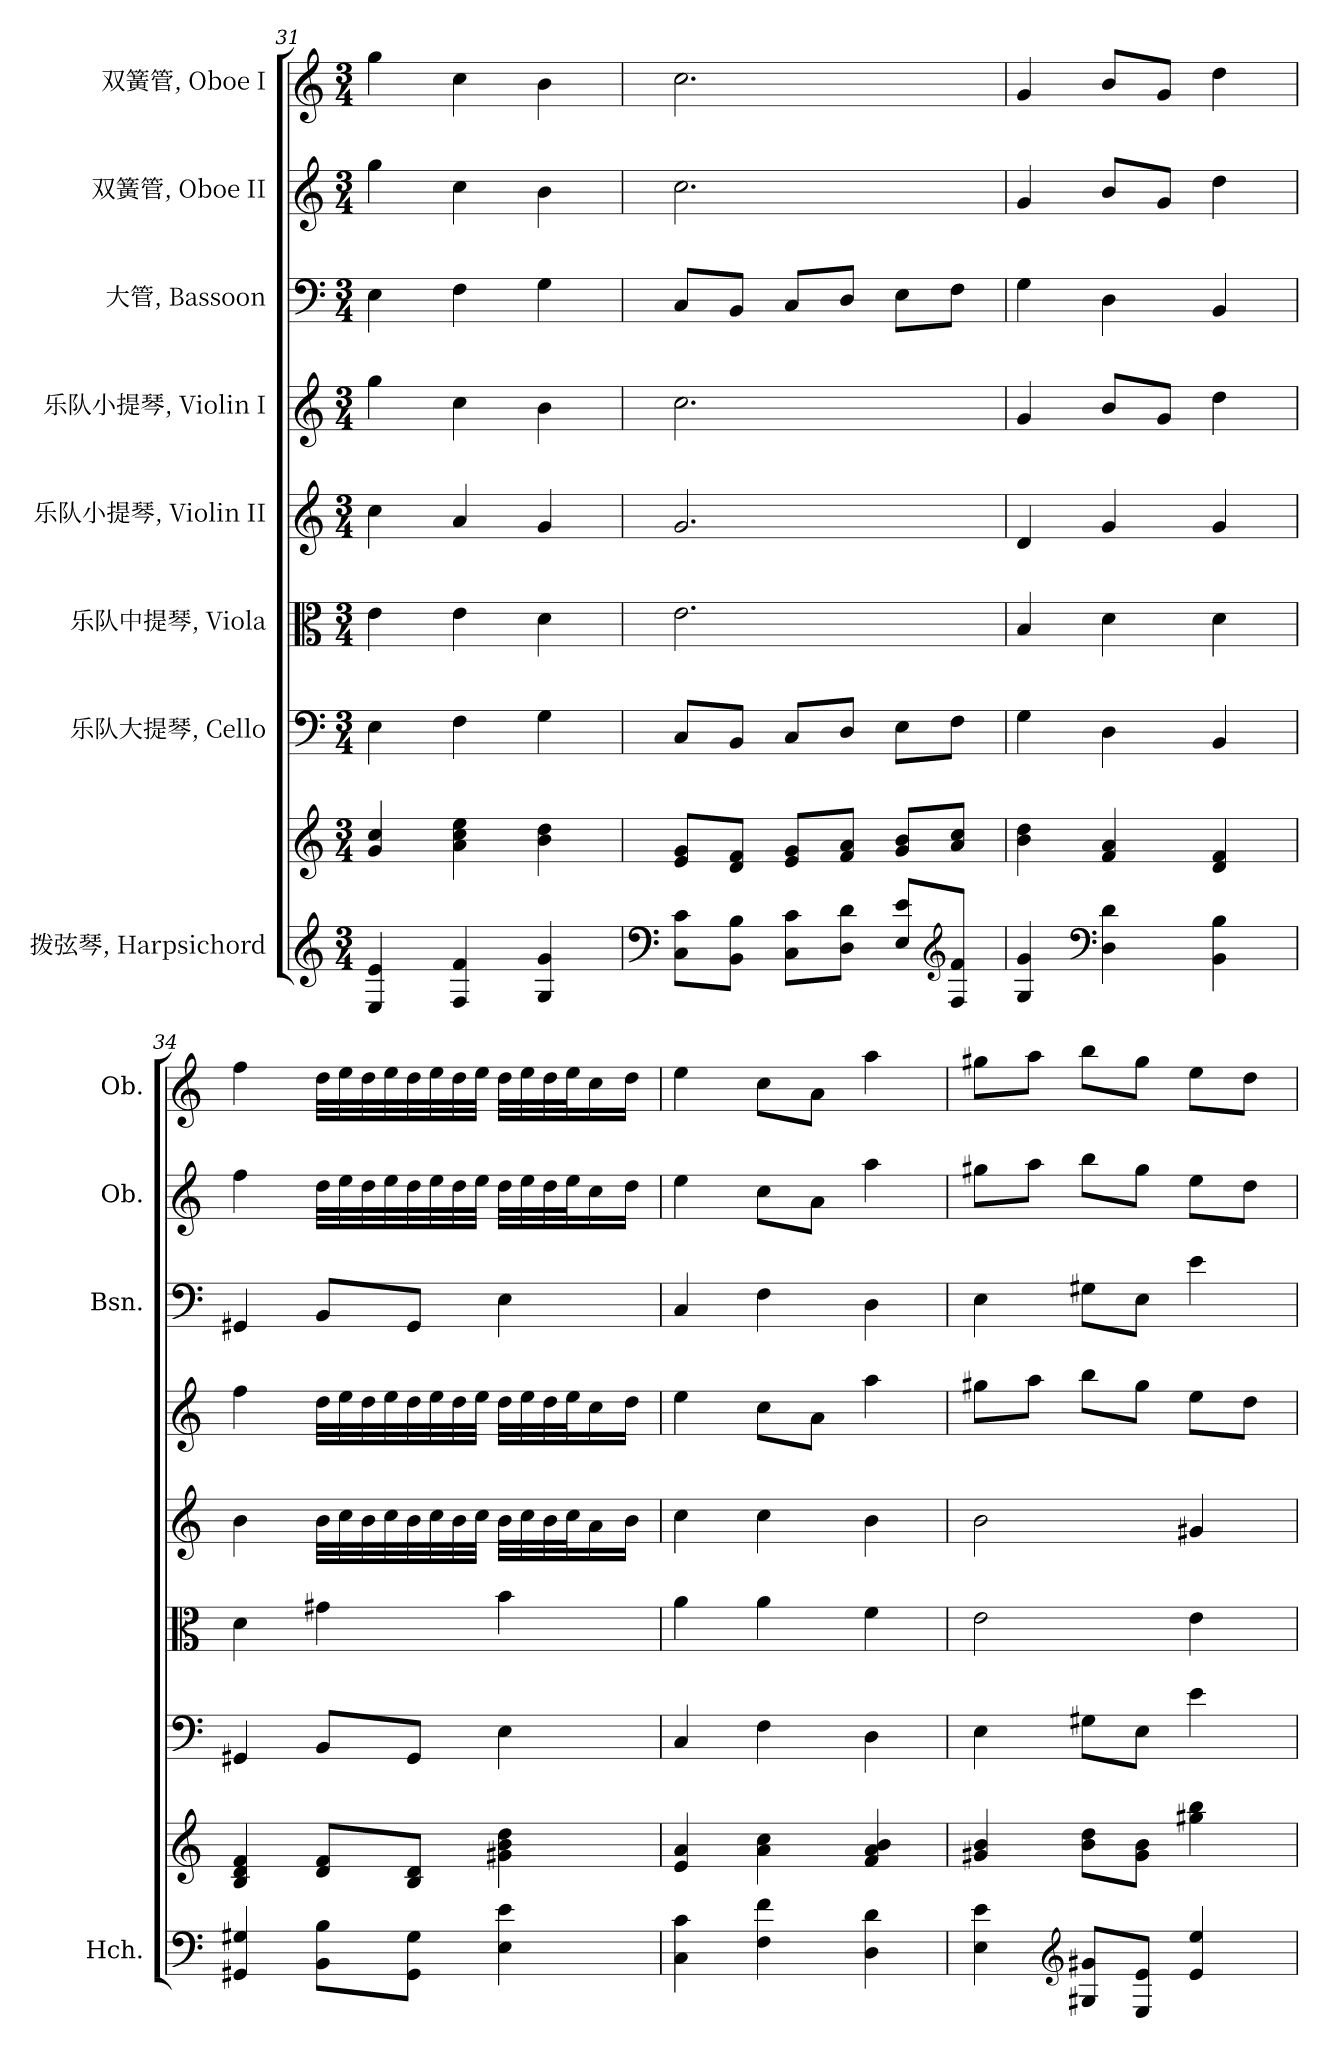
**kern	**kern	**kern	**kern	**kern	**kern	**kern	**kern	**kern
*part8	*part8	*part7	*part6	*part5	*part4	*part3	*part2	*part1
*staff9	*staff8	*staff7	*staff6	*staff5	*staff4	*staff3	*staff2	*staff1
*I"拨弦琴, Harpsichord	*	*I"乐队大提琴, Cello	*I"乐队中提琴, Viola	*I"乐队小提琴, Violin II	*I"乐队小提琴, Violin I	*I"大管, Bassoon	*I"双簧管, Oboe II	*I"双簧管, Oboe I
*I'Hch.	*	*	*	*	*	*I'Bsn.	*I'Ob.	*I'Ob.
*clefG2	*clefG2	*clefF4	*clefC3	*clefG2	*clefG2	*clefF4	*clefG2	*clefG2
*k[]	*k[]	*k[]	*k[]	*k[]	*k[]	*k[]	*k[]	*k[]
*M3/4	*M3/4	*M3/4	*M3/4	*M3/4	*M3/4	*M3/4	*M3/4	*M3/4
=31	=31	=31	=31	=31	=31	=31	=31	=31
4E/ 4e/	4g/ 4cc/	4E\	4e\	4cc\	4gg\	4E\	4gg\	4gg\
4F/ 4f/	4a\ 4cc\ 4ee\	4F\	4e\	4a/	4cc\	4F\	4cc\	4cc\
4G/ 4g/	4b\ 4dd\	4G\	4d\	4g/	4b\	4G\	4b\	4b\
=32	=32	=32	=32	=32	=32	=32	=32	=32
*clefF4	*	*	*	*	*	*	*	*
8C\ 8c\L	8e/ 8g/L	8C/L	2.e\	2.g/	2.cc\	8C/L	2.cc\	2.cc\
8BB\ 8B\J	8d/ 8f/J	8BB/J	.	.	.	8BB/J	.	.
8C\ 8c\L	8e/ 8g/L	8C/L	.	.	.	8C/L	.	.
8D\ 8d\J	8f/ 8a/J	8D/J	.	.	.	8D/J	.	.
8E/ 8e/L	8g/ 8b/L	8E\L	.	.	.	8E\L	.	.
*clefG2	*	*	*	*	*	*	*	*
8F/ 8f/J	8a/ 8cc/J	8F\J	.	.	.	8F\J	.	.
=33	=33	=33	=33	=33	=33	=33	=33	=33
4G/ 4g/	4b\ 4dd\	4G\	4B/	4d/	4g/	4G\	4g/	4g/
*clefF4	*	*	*	*	*	*	*	*
4D\ 4d\	4f/ 4a/	4D\	4d\	4g/	8b/L	4D\	8b/L	8b/L
.	.	.	.	.	8g/J	.	8g/J	8g/J
4BB\ 4B\	4d/ 4f/	4BB/	4d\	4g/	4dd\	4BB/	4dd\	4dd\
!!LO:PB:g=z
=34	=34	=34	=34	=34	=34	=34	=34	=34
4GG#X/ 4G#X/	4B/ 4d/ 4f/	4GG#X/	4d\	4b\	4ff\	4GG#X/	4ff\	4ff\
8BB\ 8B\L	8d/ 8f/L	8BB/L	4g#X\	32b\LLL	32dd\LLL	8BB/L	32dd\LLL	32dd\LLL
.	.	.	.	32cc\	32ee\	.	32ee\	32ee\
.	.	.	.	32b\	32dd\	.	32dd\	32dd\
.	.	.	.	32cc\	32ee\	.	32ee\	32ee\
8GG#\ 8G#\J	8B/ 8d/J	8GG#/J	.	32b\	32dd\	8GG#/J	32dd\	32dd\
.	.	.	.	32cc\	32ee\	.	32ee\	32ee\
.	.	.	.	32b\	32dd\	.	32dd\	32dd\
.	.	.	.	32cc\JJJ	32ee\JJJ	.	32ee\JJJ	32ee\JJJ
4E\ 4e\	4g#X\ 4b\ 4dd\	4E\	4b\	32b\LLL	32dd\LLL	4E\	32dd\LLL	32dd\LLL
.	.	.	.	32cc\	32ee\	.	32ee\	32ee\
.	.	.	.	32b\	32dd\	.	32dd\	32dd\
.	.	.	.	32cc\J	32ee\J	.	32ee\J	32ee\J
.	.	.	.	16a\	16cc\	.	16cc\	16cc\
.	.	.	.	16b\JJ	16dd\JJ	.	16dd\JJ	16dd\JJ
=35	=35	=35	=35	=35	=35	=35	=35	=35
4C\ 4c\	4e/ 4a/	4C/	4a\	4cc\	4ee\	4C/	4ee\	4ee\
4F\ 4f\	4a\ 4cc\	4F\	4a\	4cc\	8cc\L	4F\	8cc\L	8cc\L
.	.	.	.	.	8a\J	.	8a\J	8a\J
4D\ 4d\	4f/ 4a/ 4b/	4D\	4f\	4b\	4aa\	4D\	4aa\	4aa\
=36	=36	=36	=36	=36	=36	=36	=36	=36
4E\ 4e\	4g#X/ 4b/	4E\	2e\	2b\	8gg#X\L	4E\	8gg#X\L	8gg#X\L
.	.	.	.	.	8aa\J	.	8aa\J	8aa\J
*clefG2	*	*	*	*	*	*	*	*
8G#X/ 8g#X/L	8b\ 8dd\L	8G#X\L	.	.	8bb\L	8G#X\L	8bb\L	8bb\L
8E/ 8e/J	8g#\ 8b\J	8E\J	.	.	8gg#\J	8E\J	8gg#\J	8gg#\J
4e/ 4ee/	4gg#X\ 4bb\	4e\	4e\	4g#X/	8ee\L	4e\	8ee\L	8ee\L
.	.	.	.	.	8dd\J	.	8dd\J	8dd\J
=	=	=	=	=	=	=	=	=
*-	*-	*-	*-	*-	*-	*-	*-	*-
